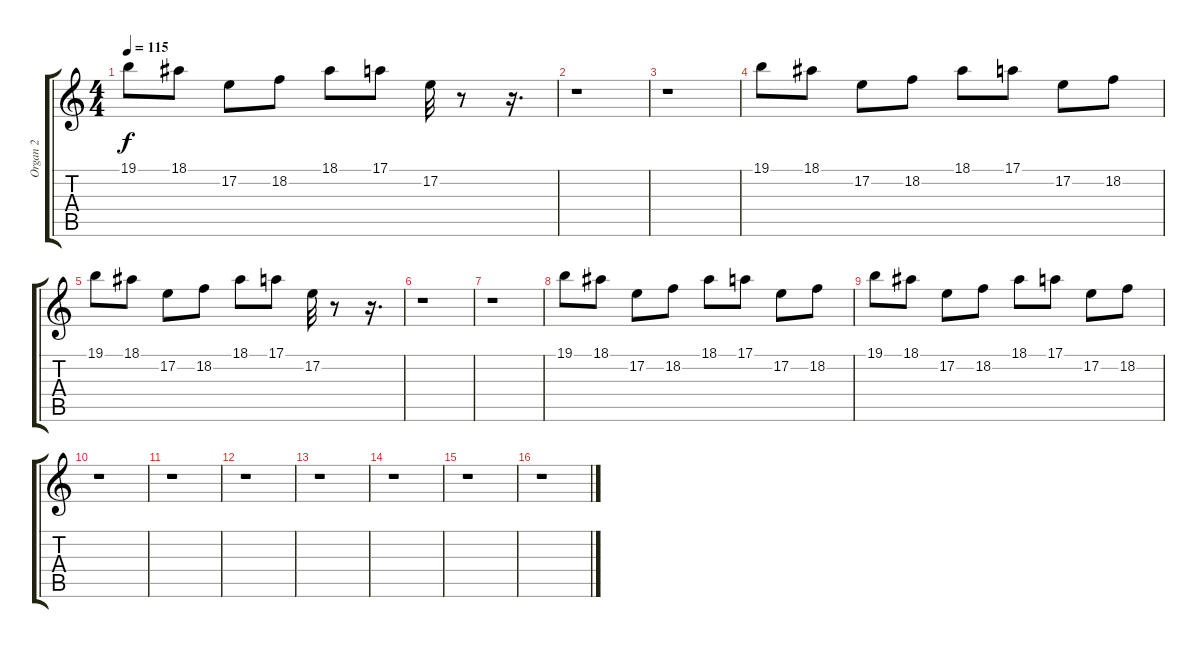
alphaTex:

\track ("Organ 2" "Organ 2") {instrument churchorgan}
\staff {score tabs}
\tuning (E4 B3 G3 D3 A2 E2) {hide}
\ts (4 4)
\tempo 115
\clef g2
\ks c
19.1.8{dy f} 18.1.8 17.2.8 18.2.8 18.1.8 17.1.8 17.2.32 r.8 r.16{d} |
r.1 |
r.1 |
19.1.8 18.1.8 17.2.8 18.2.8 18.1.8 17.1.8 17.2.8 18.2.8 |
19.1.8 18.1.8 17.2.8 18.2.8 18.1.8 17.1.8 17.2.32 r.8 r.16{d} |
r.1 |
r.1 |
19.1.8 18.1.8 17.2.8 18.2.8 18.1.8 17.1.8 17.2.8 18.2.8 |
19.1.8 18.1.8 17.2.8 18.2.8 18.1.8 17.1.8 17.2.8 18.2.8 |
r.1 |
r.1 |
r.1 |
r.1 |
r.1 |
r.1 |
r.1
